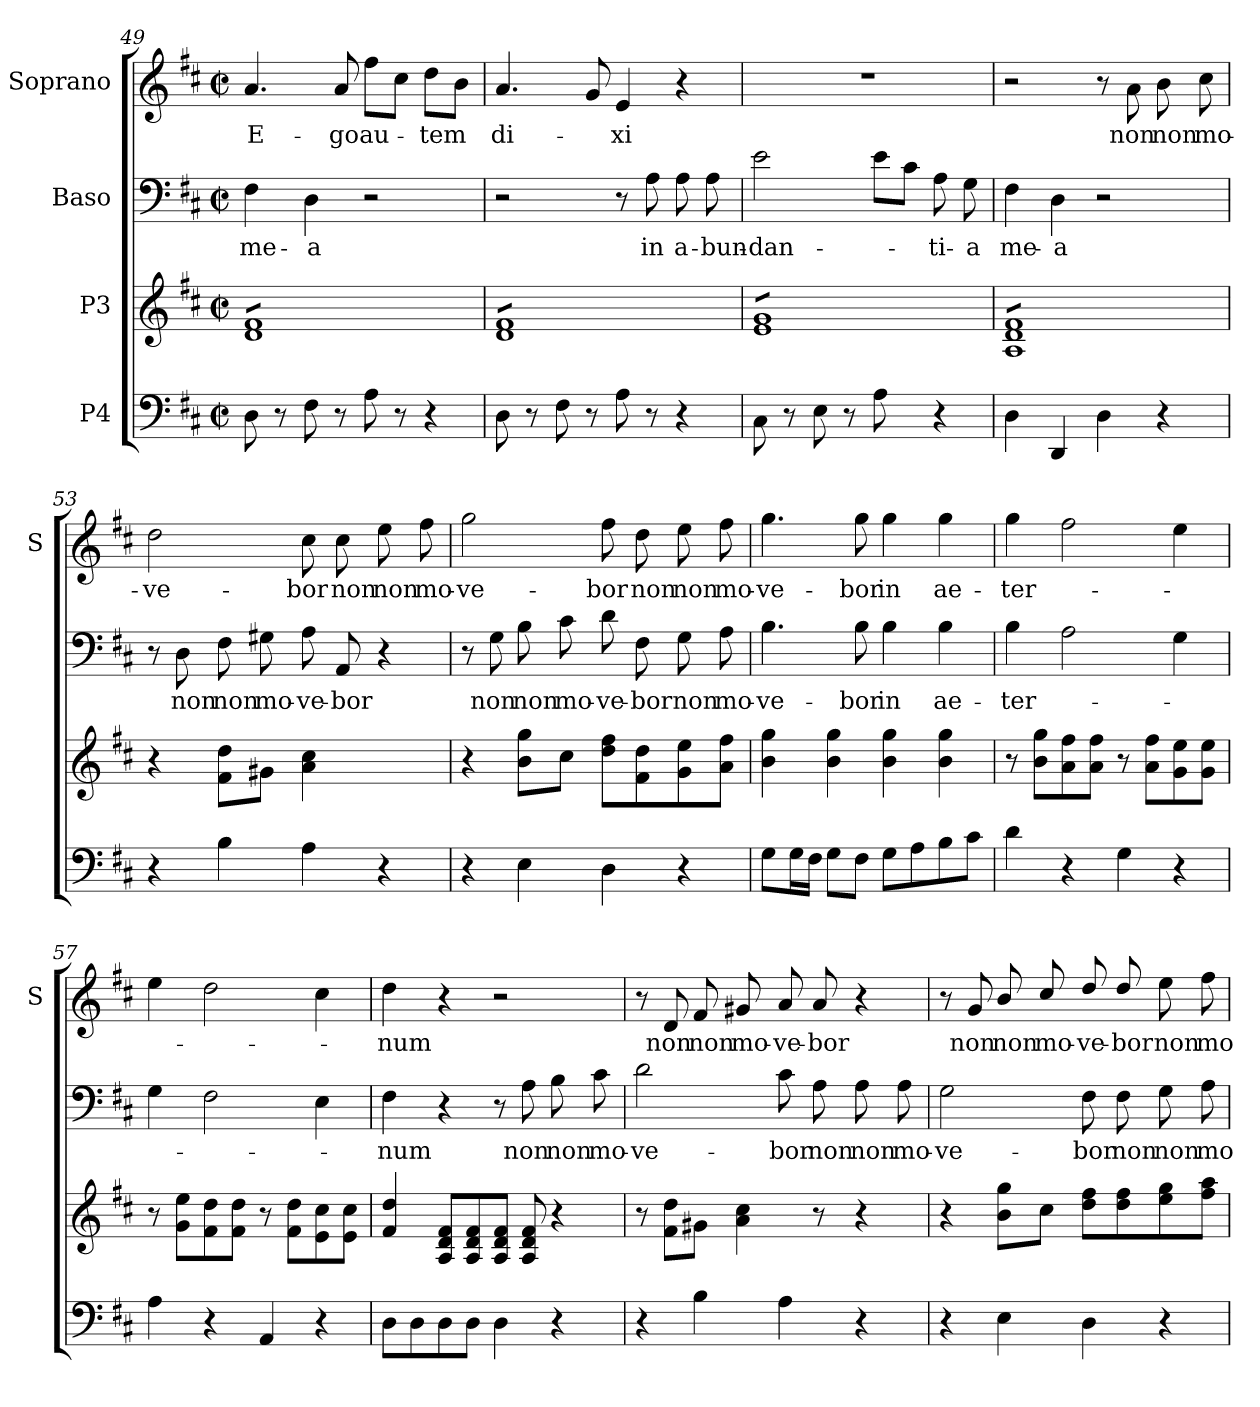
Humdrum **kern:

**kern	**kern	**kern	**text	**kern	**text
*part4	*part3	*part2	*part2	*part1	*part1
*staff4	*staff3	*staff2	*staff2	*staff1	*staff1
*I"P4	*I"P3	*I"Baso	*	*I"Soprano	*
*	*	*	*	*I'S	*
*clefF4	*clefG2	*clefF4	*	*clefG2	*
*k[f#c#]	*k[f#c#]	*k[f#c#]	*	*k[f#c#]	*
*D:	*D:	*D:	*	*D:	*
*M2/2	*M2/2	*M2/2	*	*M2/2	*
*met(c|)	*met(c|)	*met(c|)	*	*met(c|)	*
=49	=49	=49	=49	=49	=49
*	*tremolo	*	*	*	*
8D\	8d 8f#L	4F#\	me-	4.a/	E-
8r	8d 8f#	.	.	.	.
8F#\	8d 8f#	4D\	-a	.	.
8r	8d 8f#	.	.	8a/	-go
8A\	8d 8f#	2r	.	8ff#\L	au-
8r	8d 8f#	.	.	8cc#\J	.
4r	8d 8f#	.	.	8dd\L	-tem
.	8d 8f#J	.	.	8b\J	.
=50	=50	=50	=50	=50	=50
8D\	8d 8f#L	2r	.	4.a/	di-
8r	8d 8f#	.	.	.	.
8F#\	8d 8f#	.	.	.	.
8r	8d 8f#	.	.	8g/	.
8A\	8d 8f#	8r	.	4e/	-xi
8r	8d 8f#	8A\	in	.	.
4r	8d 8f#	8A\	a-	4r	.
.	8d 8f#J	8A\	-bun-	.	.
=51	=51	=51	=51	=51	=51
8C#\	8e 8gL	2e\	-dan-	1r	.
8r	8e 8g	.	.	.	.
8E\	8e 8g	.	.	.	.
8r	8e 8g	.	.	.	.
8A\	8e 8g	8e\L	.	.	.
8ryy	8e 8g	8c#\J	.	.	.
4r	8e 8g	8A\	-ti-	.	.
.	8e 8gJ	8G\	-a	.	.
=52	=52	=52	=52	=52	=52
4D\	8A 8d 8f#L	4F#\	me-	2r	.
.	8A 8d 8f#	.	.	.	.
4DD/	8A 8d 8f#	4D\	-a	.	.
.	8A 8d 8f#	.	.	.	.
4D\	8A 8d 8f#	2r	.	8r	.
.	8A 8d 8f#	.	.	8a\	non
4r	8A 8d 8f#	.	.	8b\	non
.	8A 8d 8f#J	.	.	8cc#\	mo-
*	*Xtremolo	*	*	*	*
=53	=53	=53	=53	=53	=53
4r	4r	8r	.	2dd\	-ve-
.	.	8D\	non	.	.
4B\	8f#\ 8dd\L	8F#\	non	.	.
.	8g#X\J	8G#X\	mo-	.	.
4A\	4a\ 4cc#\	8A\	-ve-	8cc#\	-bor
.	.	8AA/	-bor	8cc#\	non
4r	4ryy	4r	.	8ee\	non
.	.	.	.	8ff#\	mo-
=54	=54	=54	=54	=54	=54
4r	4r	8r	.	2gg\	-ve-
.	.	8G\	non	.	.
4E\	8b\ 8gg\L	8B\	non	.	.
.	8cc#\J	8c#\	mo-	.	.
4D\	8dd\ 8ff#\L	8d\	-ve-	8ff#\	-bor
.	8f#\ 8dd\	8F#\	-bor	8dd\	non
4r	8g\ 8ee\	8G\	non	8ee\	non
.	8a\ 8ff#\J	8A\	mo-	8ff#\	mo-
=55	=55	=55	=55	=55	=55
8G\L	4b\ 4gg\	4.B\	-ve-	4.gg\	-ve-
16G\L	.	.	.	.	.
16F#\JJ	.	.	.	.	.
8G\L	4b\ 4gg\	.	.	.	.
8F#\J	.	8B\	-bor	8gg\	-bor
8G\L	4b\ 4gg\	4B\	in	4gg\	in
8A\	.	.	.	.	.
8B\	4b\ 4gg\	4B\	ae-	4gg\	ae-
8c#\J	.	.	.	.	.
=56	=56	=56	=56	=56	=56
4d\	8r	4B\	-ter-	4gg\	-ter-
.	8b\ 8gg\L	.	.	.	.
4r	8a\ 8ff#\	2A\	.	2ff#\	.
.	8a\ 8ff#\J	.	.	.	.
4G\	8r	.	.	.	.
.	8a\ 8ff#\L	.	.	.	.
4r	8g\ 8ee\	4G\	.	4ee\	.
.	8g\ 8ee\J	.	.	.	.
=57	=57	=57	=57	=57	=57
4A\	8r	4G\	.	4ee\	.
.	8g\ 8ee\L	.	.	.	.
4r	8f#\ 8dd\	2F#\	.	2dd\	.
.	8f#\ 8dd\J	.	.	.	.
4AA/	8r	.	.	.	.
.	8f#\ 8dd\L	.	.	.	.
4r	8e\ 8cc#\	4E\	.	4cc#\	.
.	8e\ 8cc#\J	.	.	.	.
=58	=58	=58	=58	=58	=58
8D\L	4f#/ 4dd/	4F#\	-num	4dd\	-num
8D\	.	.	.	.	.
8D\	8A/ 8d/ 8f#/L	4r	.	4r	.
8D\J	8A/ 8d/ 8f#/	.	.	.	.
4D\	8A/ 8d/ 8f#/J	8r	.	2r	.
.	8A/ 8d/ 8f#/	8A\	non	.	.
4r	4r	8B\	non	.	.
.	.	8c#\	mo-	.	.
=59	=59	=59	=59	=59	=59
4r	8r	2d\	-ve-	8r	.
.	8f#\ 8dd\L	.	.	8d/	non
4B\	8g#X\J	.	.	8f#/	non
.	4a\ 4cc#\	.	.	8g#X/	mo-
4A\	.	8c#\	-bor	8a/	-ve-
.	8r	8A\	non	8a/	-bor
4r	4r	8A\	non	4r	.
.	.	8A\	mo-	.	.
=60	=60	=60	=60	=60	=60
4r	4r	2G\	-ve-	8r	.
.	.	.	.	8g/	non
4E\	8b\ 8gg\L	.	.	8b/	non
.	8cc#\J	.	.	8cc#/	mo-
4D\	8dd\ 8ff#\L	8F#\	-bor	8dd/	-ve-
.	8dd\ 8ff#\	8F#\	non	8dd/	-bor
4r	8ee\ 8gg\	8G\	non	8ee\	non
.	8ff#\ 8aa\J	8A\	mo-	8ff#\	mo-
=	=	=	=	=	=
*-	*-	*-	*-	*-	*-
